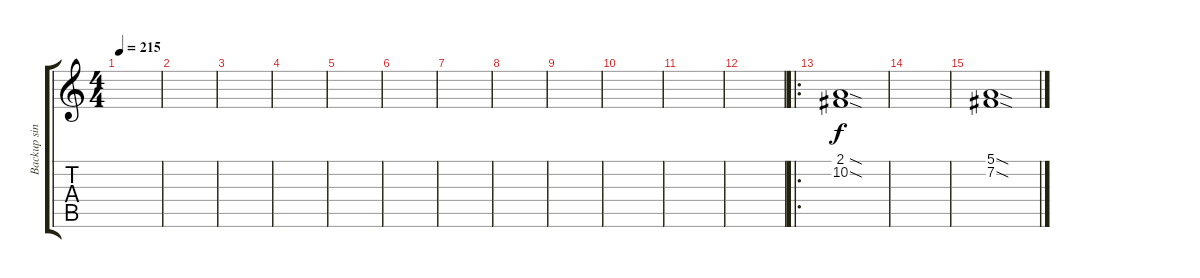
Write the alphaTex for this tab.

\track ("Backup singers" "Backup sin") {instrument cello}
\staff {score tabs}
\tuning (E4 B3 G3 D3 A2 E2) {hide}
\ts (4 4)
\tempo 215
\clef g2
\ks aminor
|
|
|
|
|
|
|
|
|
|
|
|
\ro
(2.1{sod} 10.2{sod}).1 |
|
(5.1{sod} 7.2{sod}).1
